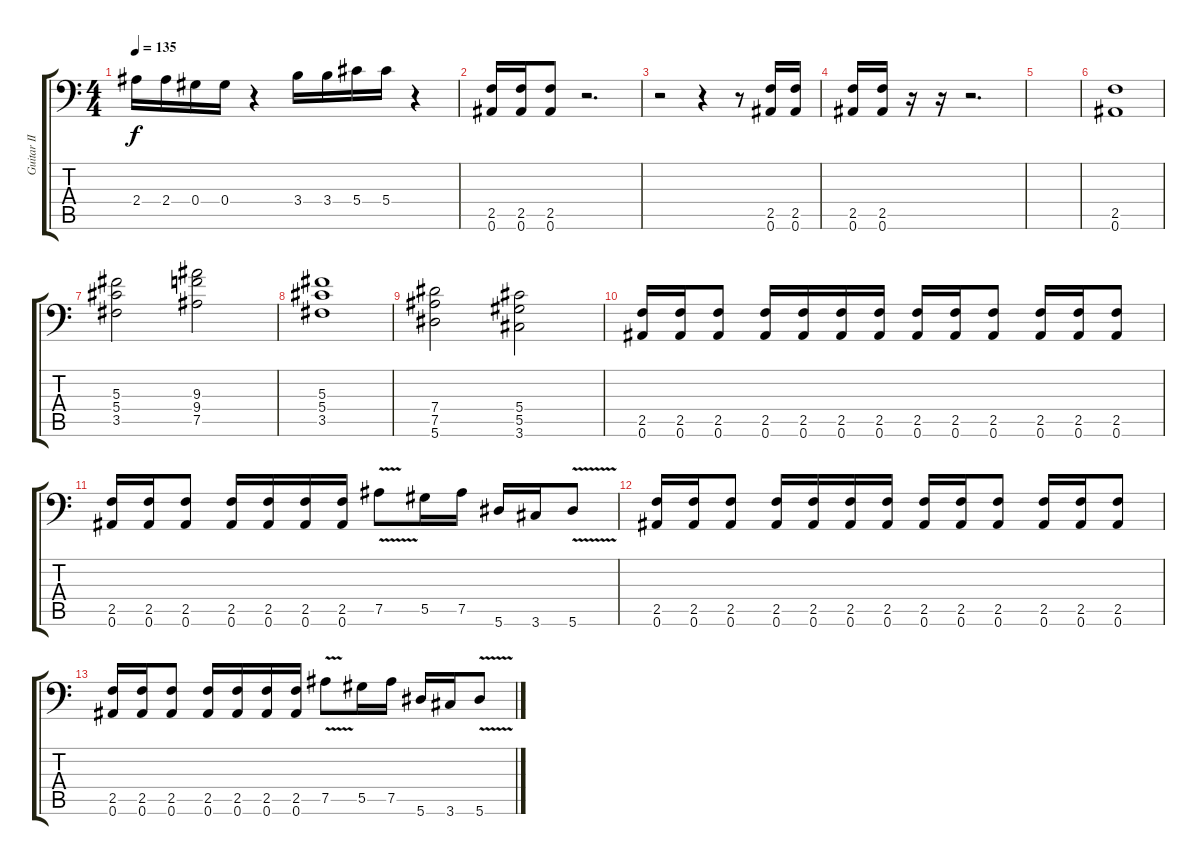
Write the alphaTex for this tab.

\track ("Guitar II" "Guitar II") {instrument distortionguitar}
\staff {score tabs}
\tuning (Bb3 F3 Db3 Ab2 Eb2 Bb1) {hide}
\ts (4 4)
\tempo 135
\clef f4
\ks c
2.4.16{dy f} 2.4.16 0.4.16 0.4.16 r.4 3.4.16 3.4.16 5.4.16 5.4.16 r.4 |
(2.5 0.6).16 (2.5 0.6).16 (2.5 0.6).8 r.2{d} |
r.2 r.4 r.8 (2.5 0.6).16 (2.5 0.6).16 |
(2.5 0.6).16 (2.5 0.6).16 r.16 r.16 r.2{d} |
|
(2.5 0.6).1 |
(5.3 5.4 3.5).2 (9.3 9.4 7.5).2 |
(5.3 5.4 3.5).1 |
(7.4 7.5 5.6).2 (5.4 5.5 3.6).2 |
(2.5 0.6).16 (2.5 0.6).16 (2.5 0.6).8 (2.5 0.6).16 (2.5 0.6).16 (2.5 0.6).16 (2.5 0.6).16 (2.5 0.6).16 (2.5 0.6).16 (2.5 0.6).8 (2.5 0.6).16 (2.5 0.6).16 (2.5 0.6).8 |
(2.5 0.6).16 (2.5 0.6).16 (2.5 0.6).8 (2.5 0.6).16 (2.5 0.6).16 (2.5 0.6).16 (2.5 0.6).16 7.5{v}.8 5.5.16 7.5.16 5.6.16 3.6.16 5.6{v}.8 |
(2.5 0.6).16 (2.5 0.6).16 (2.5 0.6).8 (2.5 0.6).16 (2.5 0.6).16 (2.5 0.6).16 (2.5 0.6).16 (2.5 0.6).16 (2.5 0.6).16 (2.5 0.6).8 (2.5 0.6).16 (2.5 0.6).16 (2.5 0.6).8 |
(2.5 0.6).16 (2.5 0.6).16 (2.5 0.6).8 (2.5 0.6).16 (2.5 0.6).16 (2.5 0.6).16 (2.5 0.6).16 7.5{v}.8 5.5.16 7.5.16 5.6.16 3.6.16 5.6{v}.8
